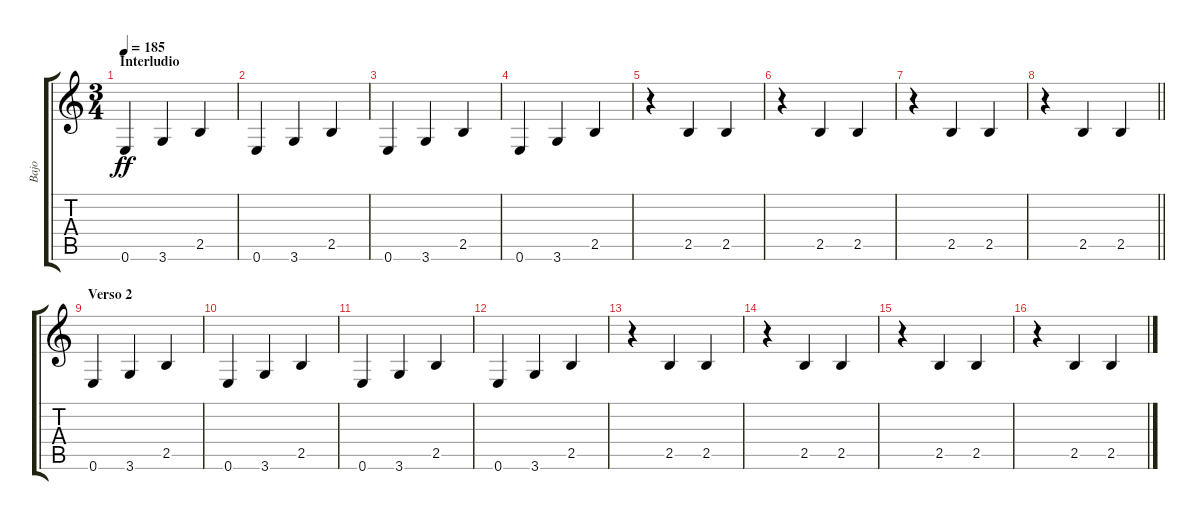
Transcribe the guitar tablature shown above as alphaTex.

\track ("Bajo" "Bajo") {instrument acousticbass}
\staff {score tabs}
\tuning (E4 B3 G3 D3 A2 E2) {hide}
\ts (3 4)
\section ("" "Interludio")
\tempo 185
\clef g2
\ks c
0.6.4{dy ff} 3.6.4 2.5.4 |
0.6.4 3.6.4 2.5.4 |
0.6.4 3.6.4 2.5.4 |
0.6.4 3.6.4 2.5.4 |
r.4 2.5.4 2.5.4 |
r.4 2.5.4 2.5.4 |
r.4 2.5.4 2.5.4 |
\barLineRight lightlight
r.4 2.5.4 2.5.4 |
\section ("" "Verso 2")
0.6.4 3.6.4 2.5.4 |
0.6.4 3.6.4 2.5.4 |
0.6.4 3.6.4 2.5.4 |
0.6.4 3.6.4 2.5.4 |
r.4 2.5.4 2.5.4 |
r.4 2.5.4 2.5.4 |
r.4 2.5.4 2.5.4 |
r.4 2.5.4 2.5.4
